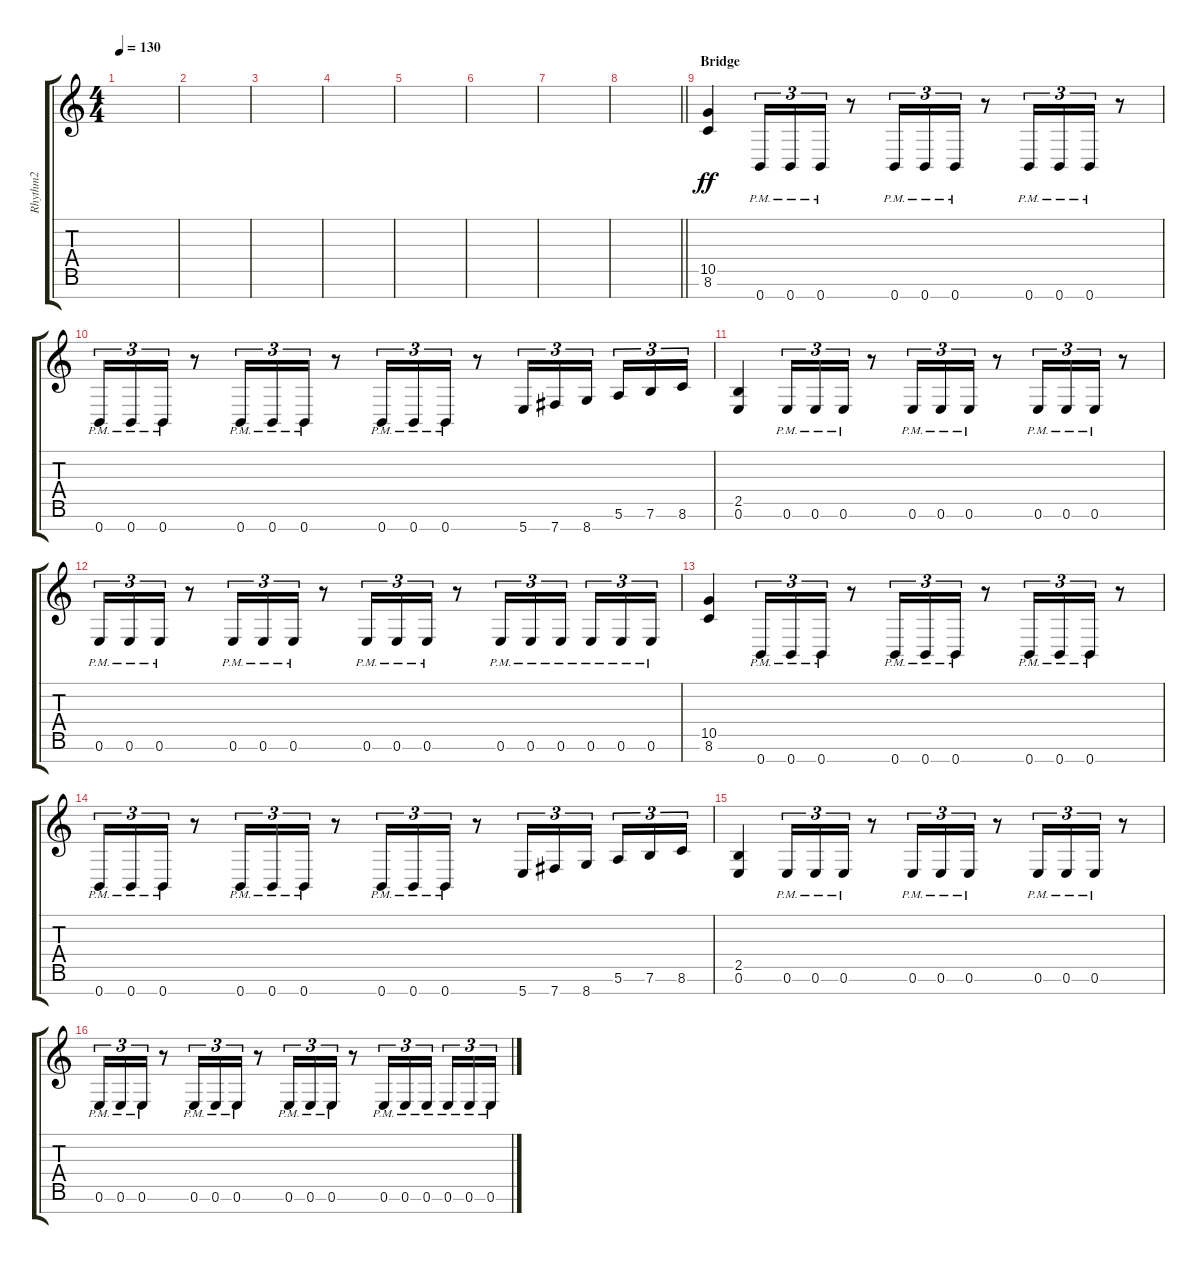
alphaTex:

\track ("Rhythm2" "Rhythm2") {instrument overdrivenguitar}
\staff {score tabs}
\tuning (E4 B3 G3 D3 A2 E2 B1) {hide}
\ts (4 4)
\tempo 130
\clef g2
\ks c
|
|
|
|
|
|
|
\barLineRight lightlight
|
\section ("" "Bridge")
(10.5 8.6).4{dy ff} 0.7{pm}.16{tu (3 2)} 0.7{pm}.16{tu (3 2)} 0.7{pm}.16{tu (3 2)} r.8 0.7{pm}.16{tu (3 2)} 0.7{pm}.16{tu (3 2)} 0.7{pm}.16{tu (3 2)} r.8 0.7{pm}.16{tu (3 2)} 0.7{pm}.16{tu (3 2)} 0.7{pm}.16{tu (3 2)} r.8 |
0.7{pm}.16{tu (3 2)} 0.7{pm}.16{tu (3 2)} 0.7{pm}.16{tu (3 2)} r.8 0.7{pm}.16{tu (3 2)} 0.7{pm}.16{tu (3 2)} 0.7{pm}.16{tu (3 2)} r.8 0.7{pm}.16{tu (3 2)} 0.7{pm}.16{tu (3 2)} 0.7{pm}.16{tu (3 2)} r.8 5.7.16{tu (3 2)} 7.7.16{tu (3 2)} 8.7.16{tu (3 2) beam splitsecondary} 5.6.16{tu (3 2)} 7.6.16{tu (3 2)} 8.6.16{tu (3 2)} |
(2.5 0.6).4 0.6{pm}.16{tu (3 2)} 0.6{pm}.16{tu (3 2)} 0.6{pm}.16{tu (3 2)} r.8 0.6{pm}.16{tu (3 2)} 0.6{pm}.16{tu (3 2)} 0.6{pm}.16{tu (3 2)} r.8 0.6{pm}.16{tu (3 2)} 0.6{pm}.16{tu (3 2)} 0.6{pm}.16{tu (3 2)} r.8 |
0.6{pm}.16{tu (3 2)} 0.6{pm}.16{tu (3 2)} 0.6{pm}.16{tu (3 2)} r.8 0.6{pm}.16{tu (3 2)} 0.6{pm}.16{tu (3 2)} 0.6{pm}.16{tu (3 2)} r.8 0.6{pm}.16{tu (3 2)} 0.6{pm}.16{tu (3 2)} 0.6{pm}.16{tu (3 2)} r.8 0.6{pm}.16{tu (3 2)} 0.6{pm}.16{tu (3 2)} 0.6{pm}.16{tu (3 2) beam splitsecondary} 0.6{pm}.16{tu (3 2)} 0.6{pm}.16{tu (3 2)} 0.6{pm}.16{tu (3 2)} |
(10.5 8.6).4 0.7{pm}.16{tu (3 2)} 0.7{pm}.16{tu (3 2)} 0.7{pm}.16{tu (3 2)} r.8 0.7{pm}.16{tu (3 2)} 0.7{pm}.16{tu (3 2)} 0.7{pm}.16{tu (3 2)} r.8 0.7{pm}.16{tu (3 2)} 0.7{pm}.16{tu (3 2)} 0.7{pm}.16{tu (3 2)} r.8 |
0.7{pm}.16{tu (3 2)} 0.7{pm}.16{tu (3 2)} 0.7{pm}.16{tu (3 2)} r.8 0.7{pm}.16{tu (3 2)} 0.7{pm}.16{tu (3 2)} 0.7{pm}.16{tu (3 2)} r.8 0.7{pm}.16{tu (3 2)} 0.7{pm}.16{tu (3 2)} 0.7{pm}.16{tu (3 2)} r.8 5.7.16{tu (3 2)} 7.7.16{tu (3 2)} 8.7.16{tu (3 2) beam splitsecondary} 5.6.16{tu (3 2)} 7.6.16{tu (3 2)} 8.6.16{tu (3 2)} |
(2.5 0.6).4 0.6{pm}.16{tu (3 2)} 0.6{pm}.16{tu (3 2)} 0.6{pm}.16{tu (3 2)} r.8 0.6{pm}.16{tu (3 2)} 0.6{pm}.16{tu (3 2)} 0.6{pm}.16{tu (3 2)} r.8 0.6{pm}.16{tu (3 2)} 0.6{pm}.16{tu (3 2)} 0.6{pm}.16{tu (3 2)} r.8 |
0.6{pm}.16{tu (3 2)} 0.6{pm}.16{tu (3 2)} 0.6{pm}.16{tu (3 2)} r.8 0.6{pm}.16{tu (3 2)} 0.6{pm}.16{tu (3 2)} 0.6{pm}.16{tu (3 2)} r.8 0.6{pm}.16{tu (3 2)} 0.6{pm}.16{tu (3 2)} 0.6{pm}.16{tu (3 2)} r.8 0.6{pm}.16{tu (3 2)} 0.6{pm}.16{tu (3 2)} 0.6{pm}.16{tu (3 2) beam splitsecondary} 0.6{pm}.16{tu (3 2)} 0.6{pm}.16{tu (3 2)} 0.6{pm}.16{tu (3 2)}
